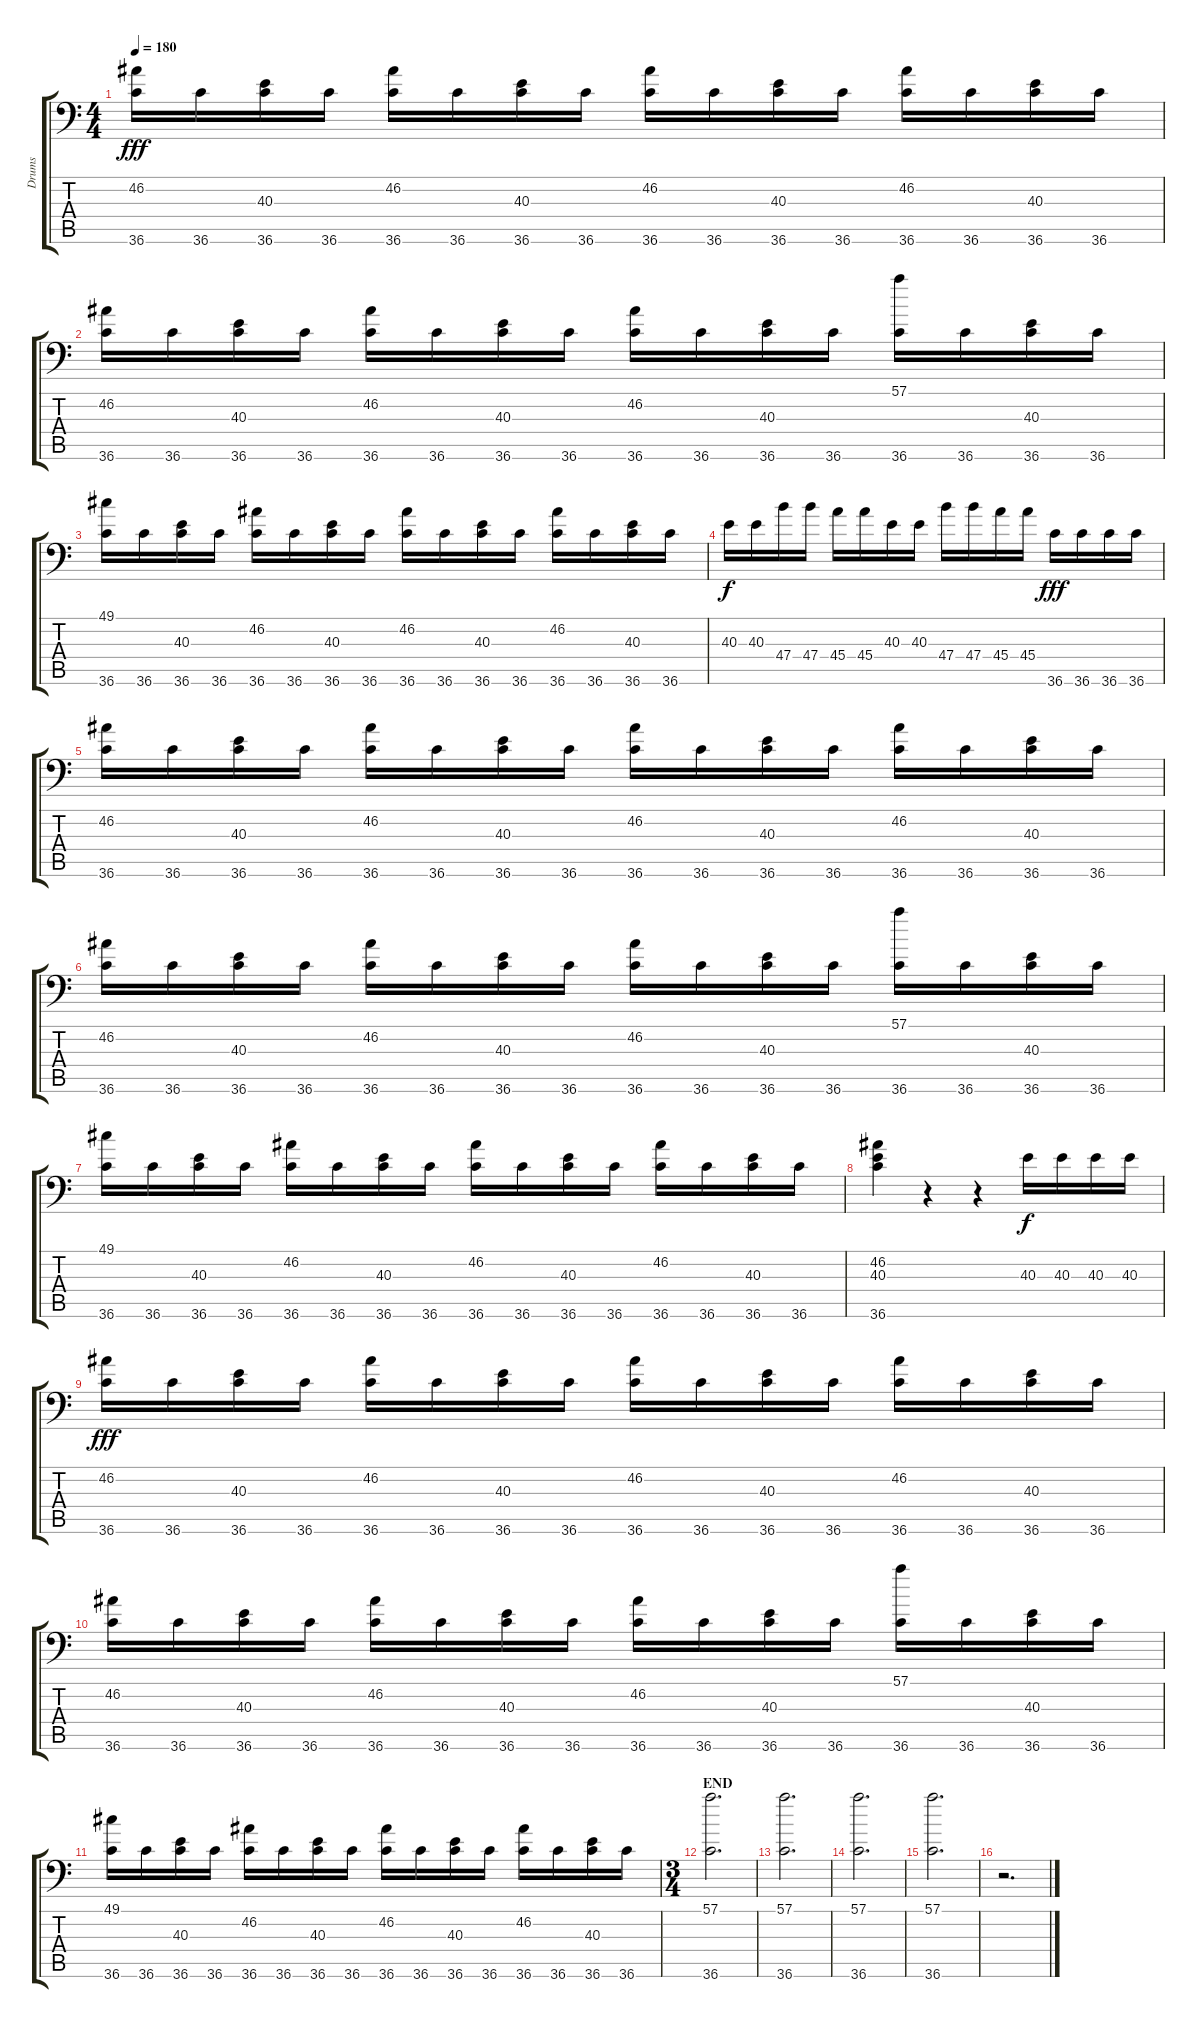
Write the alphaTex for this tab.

\track ("Drums" "Drums") {instrument acousticgrandpiano}
\staff {score tabs}
\tuning (C-1 C-1 C-1 C-1 C-1 C-1) {hide}
\ts (4 4)
\tempo 180
\clef f4
\ks c
(46.2 36.6).16{dy fff} 36.6.16 (40.3 36.6).16 36.6.16 (46.2 36.6).16 36.6.16 (40.3 36.6).16 36.6.16 (46.2 36.6).16 36.6.16 (40.3 36.6).16 36.6.16 (46.2 36.6).16 36.6.16 (40.3 36.6).16 36.6.16 |
(46.2 36.6).16 36.6.16 (40.3 36.6).16 36.6.16 (46.2 36.6).16 36.6.16 (40.3 36.6).16 36.6.16 (46.2 36.6).16 36.6.16 (40.3 36.6).16 36.6.16 (57.1 36.6).16 36.6.16 (40.3 36.6).16 36.6.16 |
(49.1 36.6).16 36.6.16 (40.3 36.6).16 36.6.16 (46.2 36.6).16 36.6.16 (40.3 36.6).16 36.6.16 (46.2 36.6).16 36.6.16 (40.3 36.6).16 36.6.16 (46.2 36.6).16 36.6.16 (40.3 36.6).16 36.6.16 |
40.3.16{dy f} 40.3.16 47.4.16 47.4.16 45.4.16 45.4.16 40.3.16 40.3.16 47.4.16 47.4.16 45.4.16 45.4.16 36.6.16{dy fff} 36.6.16 36.6.16 36.6.16 |
(46.2 36.6).16 36.6.16 (40.3 36.6).16 36.6.16 (46.2 36.6).16 36.6.16 (40.3 36.6).16 36.6.16 (46.2 36.6).16 36.6.16 (40.3 36.6).16 36.6.16 (46.2 36.6).16 36.6.16 (40.3 36.6).16 36.6.16 |
(46.2 36.6).16 36.6.16 (40.3 36.6).16 36.6.16 (46.2 36.6).16 36.6.16 (40.3 36.6).16 36.6.16 (46.2 36.6).16 36.6.16 (40.3 36.6).16 36.6.16 (57.1 36.6).16 36.6.16 (40.3 36.6).16 36.6.16 |
(49.1 36.6).16 36.6.16 (40.3 36.6).16 36.6.16 (46.2 36.6).16 36.6.16 (40.3 36.6).16 36.6.16 (46.2 36.6).16 36.6.16 (40.3 36.6).16 36.6.16 (46.2 36.6).16 36.6.16 (40.3 36.6).16 36.6.16 |
(46.2 40.3 36.6).4 r.4 r.4 40.3.16{dy f} 40.3.16 40.3.16 40.3.16 |
(46.2 36.6).16{dy fff} 36.6.16 (40.3 36.6).16 36.6.16 (46.2 36.6).16 36.6.16 (40.3 36.6).16 36.6.16 (46.2 36.6).16 36.6.16 (40.3 36.6).16 36.6.16 (46.2 36.6).16 36.6.16 (40.3 36.6).16 36.6.16 |
(46.2 36.6).16 36.6.16 (40.3 36.6).16 36.6.16 (46.2 36.6).16 36.6.16 (40.3 36.6).16 36.6.16 (46.2 36.6).16 36.6.16 (40.3 36.6).16 36.6.16 (57.1 36.6).16 36.6.16 (40.3 36.6).16 36.6.16 |
(49.1 36.6).16 36.6.16 (40.3 36.6).16 36.6.16 (46.2 36.6).16 36.6.16 (40.3 36.6).16 36.6.16 (46.2 36.6).16 36.6.16 (40.3 36.6).16 36.6.16 (46.2 36.6).16 36.6.16 (40.3 36.6).16 36.6.16 |
\ts (3 4)
\section ("" "END")
(57.1 36.6).2{d} |
(57.1 36.6).2{d} |
(57.1 36.6).2{d} |
(57.1 36.6).2{d} |
r.2{d}
